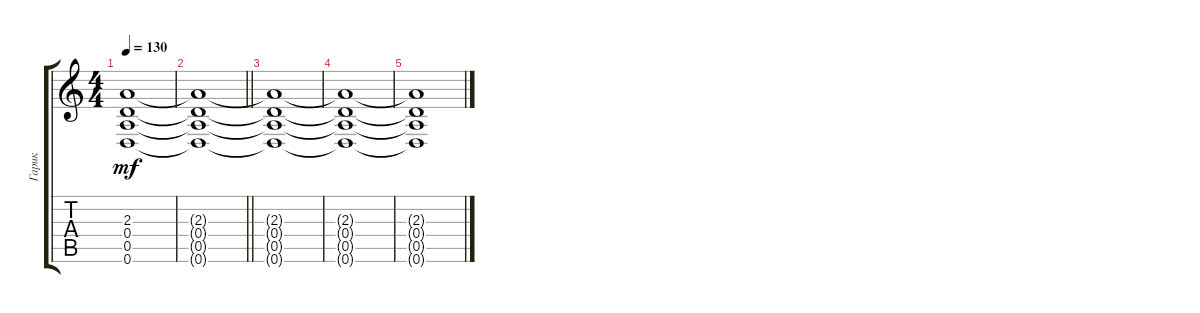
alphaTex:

\track ("Гарик" "Гарик") {instrument distortionguitar}
\staff {score tabs}
\tuning (E4 B3 G3 D3 A2 D2) {hide}
\ts (4 4)
\tempo 130
\clef g2
\ks c
(2.3{t} 0.4{t} 0.5{t} 0.6{t}).1{dy mf} |
\barLineRight lightlight
(2.3{t} 0.4{t} 0.5{t} 0.6{t}).1 |
(2.3{t} 0.4{t} 0.5{t} 0.6{t}).1{volume 0} |
(2.3{t} 0.4{t} 0.5{t} 0.6{t}).1 |
(2.3{t} 0.4{t} 0.5{t} 0.6{t}).1
